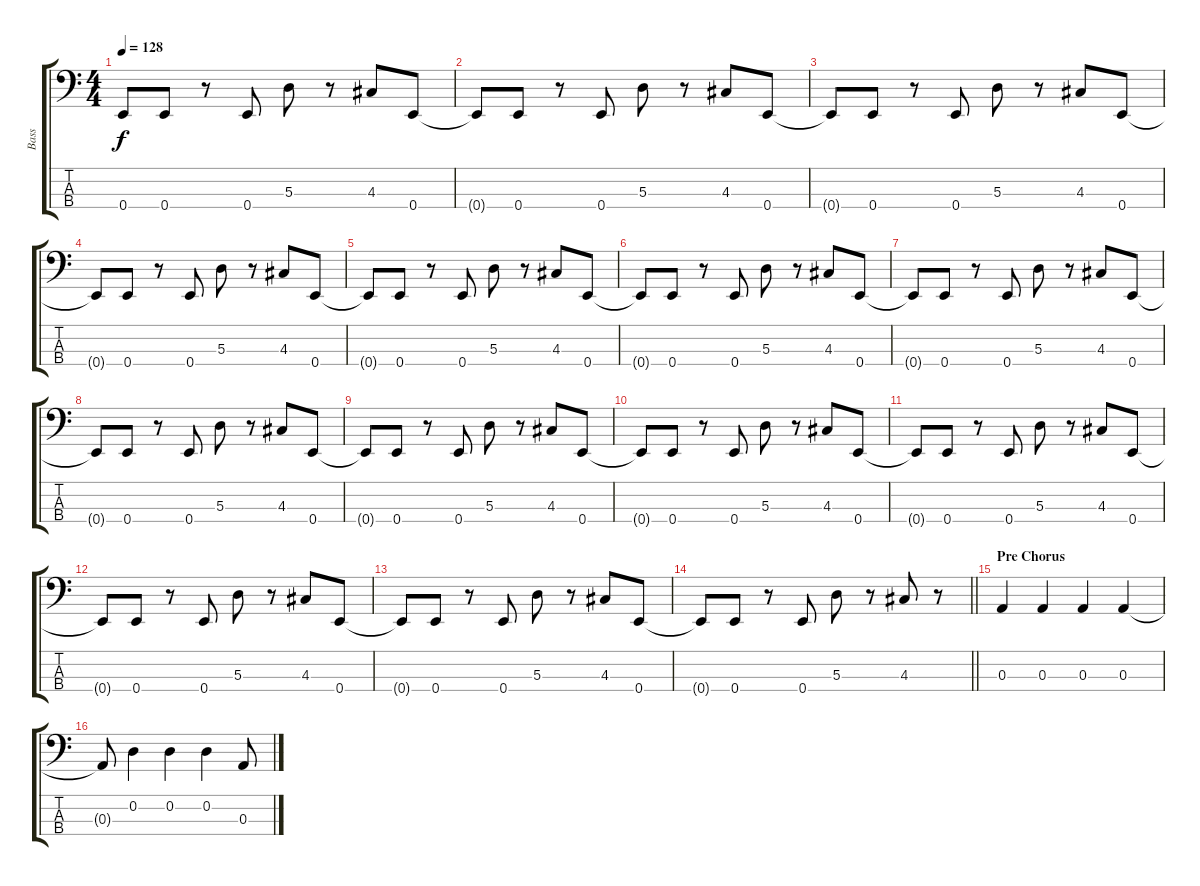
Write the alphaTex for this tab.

\track ("Bass" "Bass") {instrument electricbassfinger}
\staff {score tabs}
\tuning (G2 D2 A1 E1) {hide}
\ts (4 4)
\tempo 128
\clef f4
\ks c
0.4{t}.8{dy f} 0.4.8 r.8 0.4.8 5.3.8 r.8 4.3.8 0.4.8 |
0.4{t}.8 0.4.8 r.8 0.4.8 5.3.8 r.8 4.3.8 0.4.8 |
0.4{t}.8 0.4.8 r.8 0.4.8 5.3.8 r.8 4.3.8 0.4.8 |
0.4{t}.8 0.4.8 r.8 0.4.8 5.3.8 r.8 4.3.8 0.4.8 |
0.4{t}.8 0.4.8 r.8 0.4.8 5.3.8 r.8 4.3.8 0.4.8 |
0.4{t}.8 0.4.8 r.8 0.4.8 5.3.8 r.8 4.3.8 0.4.8 |
0.4{t}.8 0.4.8 r.8 0.4.8 5.3.8 r.8 4.3.8 0.4.8 |
0.4{t}.8 0.4.8 r.8 0.4.8 5.3.8 r.8 4.3.8 0.4.8 |
0.4{t}.8 0.4.8 r.8 0.4.8 5.3.8 r.8 4.3.8 0.4.8 |
0.4{t}.8 0.4.8 r.8 0.4.8 5.3.8 r.8 4.3.8 0.4.8 |
0.4{t}.8 0.4.8 r.8 0.4.8 5.3.8 r.8 4.3.8 0.4.8 |
0.4{t}.8 0.4.8 r.8 0.4.8 5.3.8 r.8 4.3.8 0.4.8 |
0.4{t}.8 0.4.8 r.8 0.4.8 5.3.8 r.8 4.3.8 0.4.8 |
\barLineRight lightlight
0.4{t}.8 0.4.8 r.8 0.4.8 5.3.8 r.8 4.3.8 r.8 |
\section ("" "Pre Chorus")
0.3.4 0.3.4 0.3.4 0.3.4 |
0.3{t}.8 0.2.4 0.2.4 0.2.4 0.3.8
